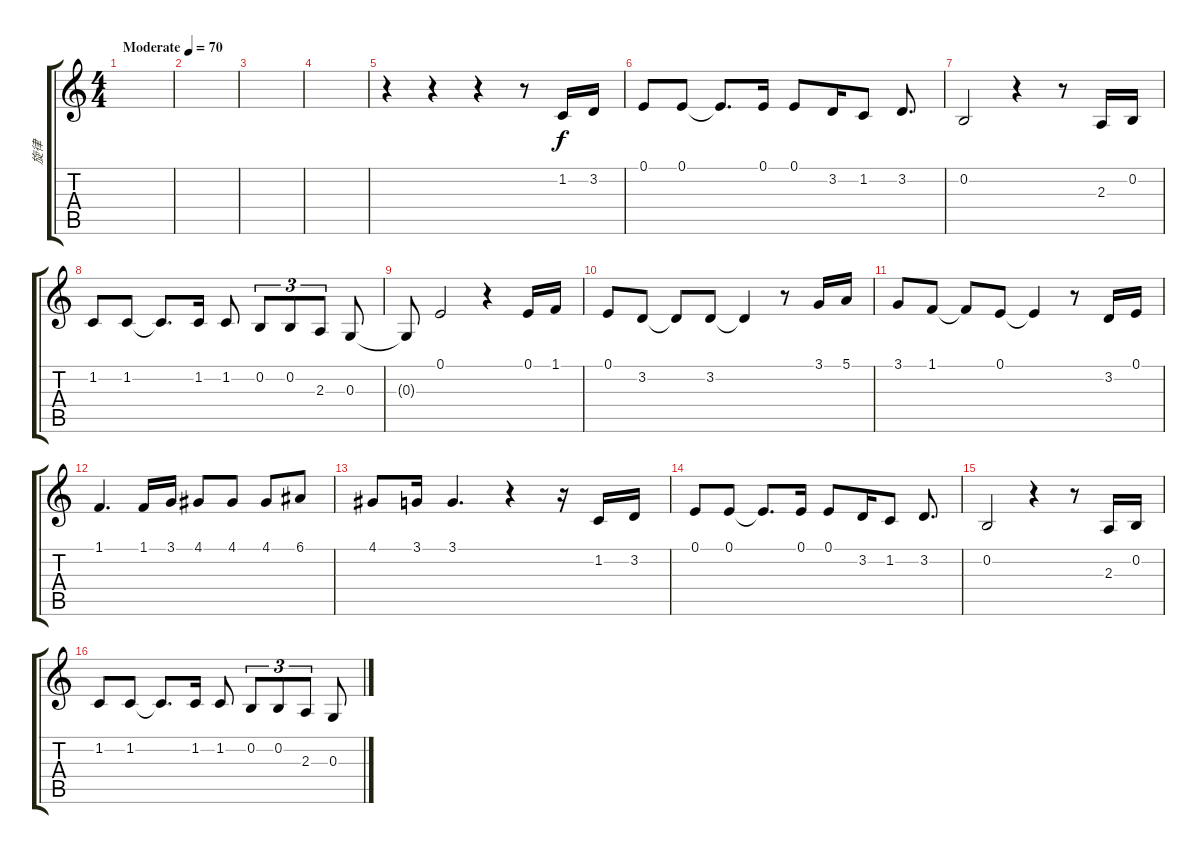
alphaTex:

\track ("旋律" "旋律") {instrument violin}
\staff {score tabs}
\tuning (E4 B3 G3 D3 A2 E2) {hide}
\ts (4 4)
\tempo (70 "Moderate")
\clef g2
\ks c
|
|
|
|
r.4 r.4 r.4 r.8 1.2.16 3.2.16 |
0.1.8 0.1.8 0.1{t}.8{d} 0.1.16 0.1.8 3.2.16 1.2.8 3.2.8{d} |
0.2.2 r.4 r.8 2.3.16 0.2.16 |
1.2.8 1.2.8 1.2{t}.8{d} 1.2.16 1.2.8 0.2.8{tu (3 2)} 0.2.8{tu (3 2)} 2.3.8{tu (3 2)} 0.3.8 |
0.3{t}.8 0.1.2 r.4 0.1.16 1.1.16 |
0.1.8 3.2.8 3.2{t}.8 3.2.8 3.2{t}.4 r.8 3.1.16 5.1.16 |
3.1.8 1.1.8 1.1{t}.8 0.1.8 0.1{t}.4 r.8 3.2.16 0.1.16 |
1.1.4{d} 1.1.16 3.1.16 4.1.8 4.1.8 4.1.8 6.1.8 |
4.1.8 3.1.16 3.1.4{d} r.4 r.16 1.2.16 3.2.16 |
0.1.8 0.1.8 0.1{t}.8{d} 0.1.16 0.1.8 3.2.16 1.2.8 3.2.8{d} |
0.2.2 r.4 r.8 2.3.16 0.2.16 |
1.2.8 1.2.8 1.2{t}.8{d} 1.2.16 1.2.8 0.2.8{tu (3 2)} 0.2.8{tu (3 2)} 2.3.8{tu (3 2)} 0.3.8
